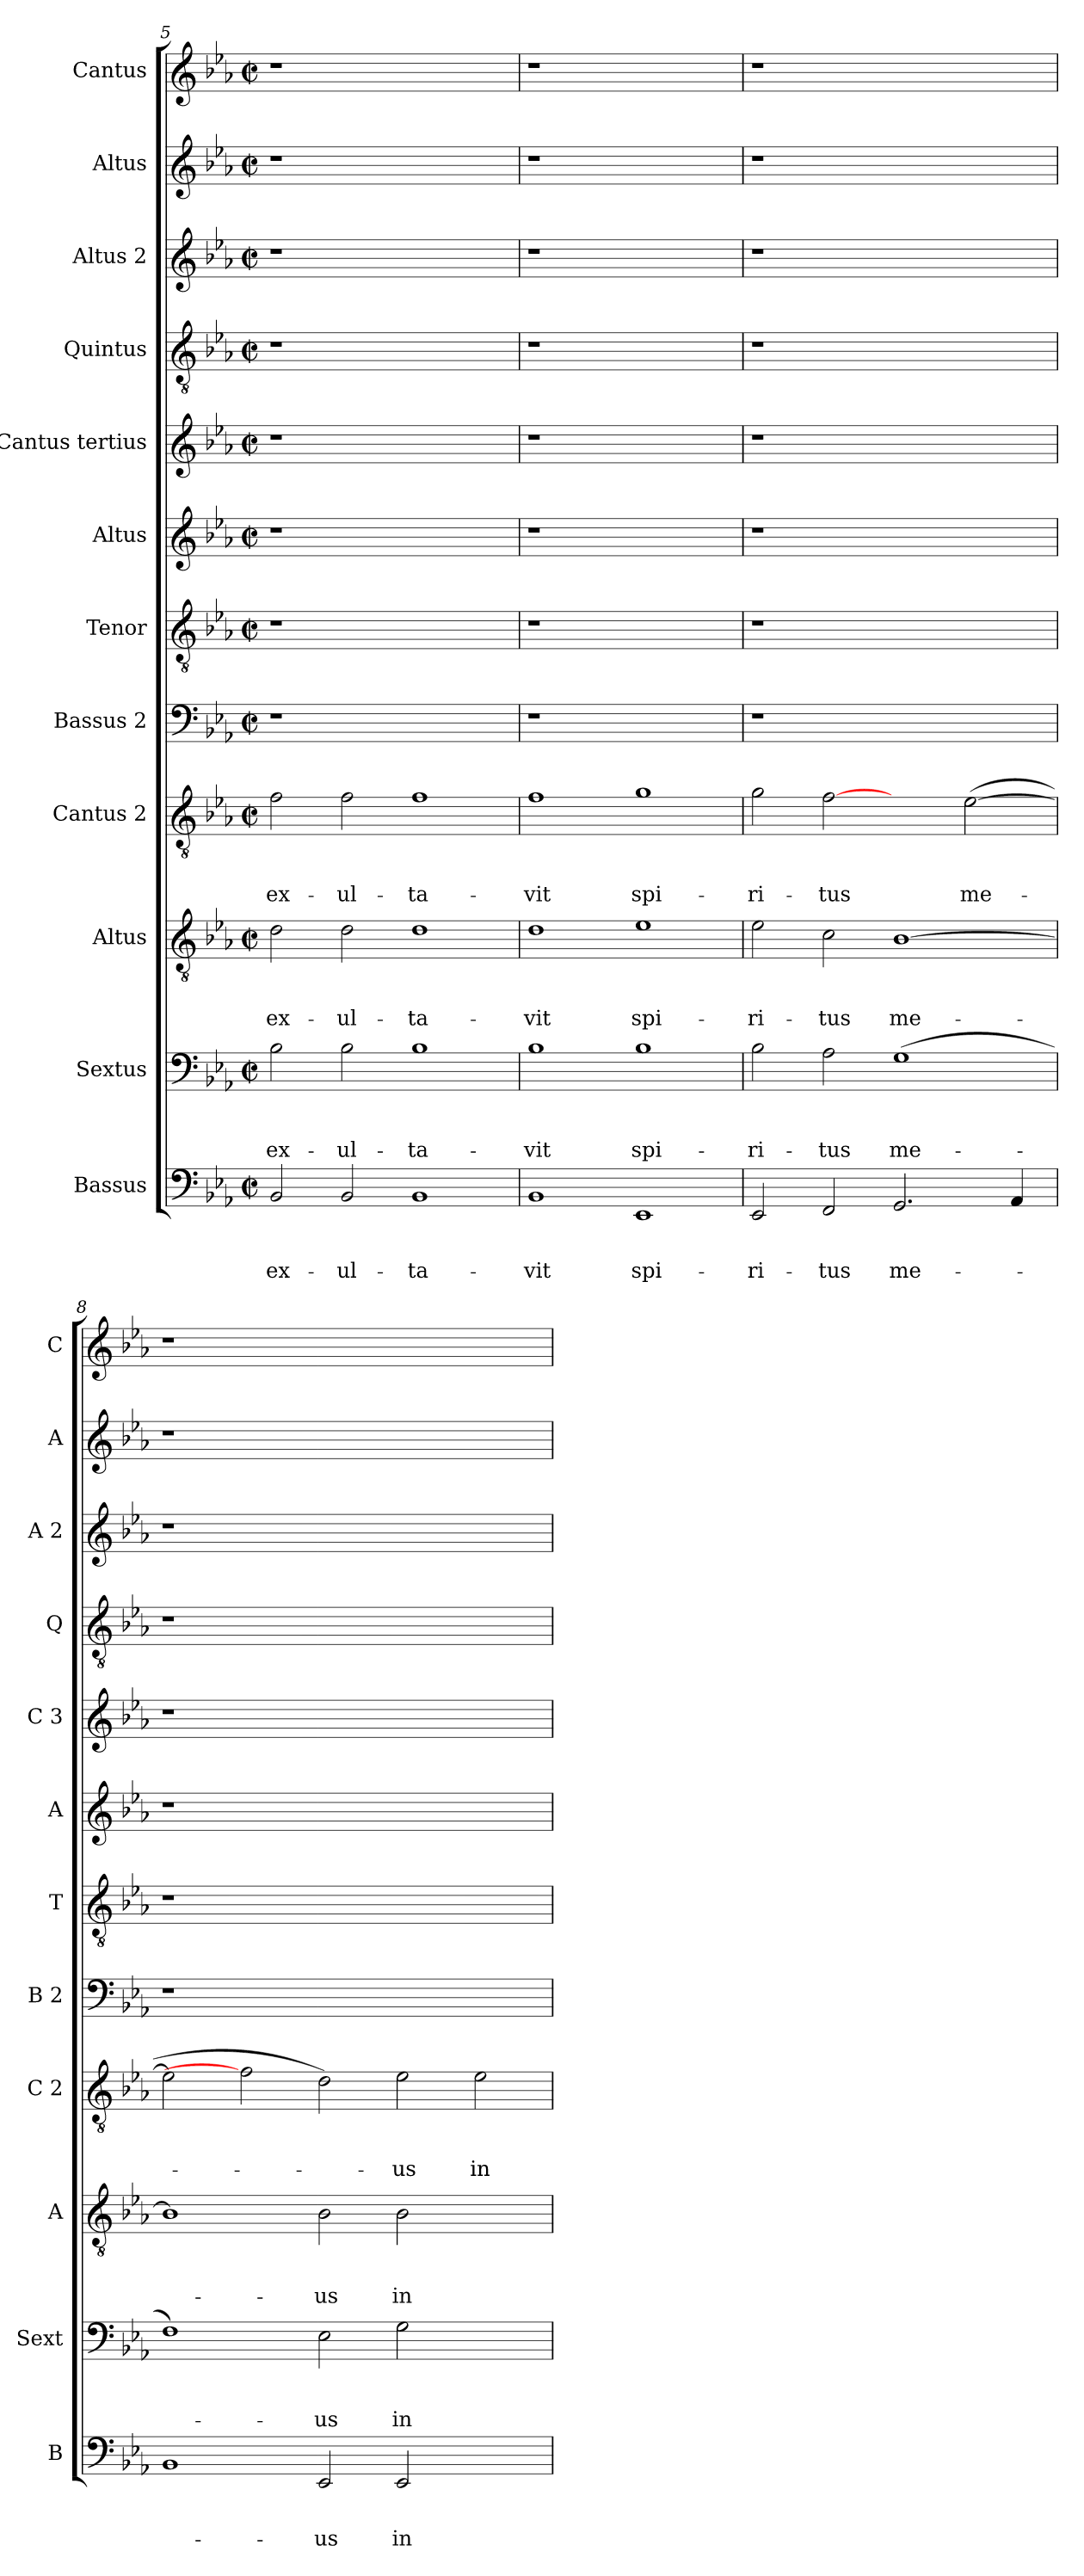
**kern	**text	**text	**text	**kern	**text	**text	**text	**kern	**text	**text	**text	**kern	**text	**text	**text	**kern	**kern	**kern	**kern	**kern	**kern	**kern	**kern
*part12	*part12	*part12	*part12	*part11	*part11	*part11	*part11	*part10	*part10	*part10	*part10	*part9	*part9	*part9	*part9	*part8	*part7	*part6	*part5	*part4	*part3	*part2	*part1
*staff12	*staff12	*staff12	*staff12	*staff11	*staff11	*staff11	*staff11	*staff10	*staff10	*staff10	*staff10	*staff9	*staff9	*staff9	*staff9	*staff8	*staff7	*staff6	*staff5	*staff4	*staff3	*staff2	*staff1
*I"Bassus	*	*	*	*I"Sextus	*	*	*	*I"Altus	*	*	*	*I"Cantus 2	*	*	*	*I"Bassus 2	*I"Tenor	*I"Altus	*I"Cantus  tertius	*I"Quintus	*I"Altus 2	*I"Altus	*I"Cantus
*I'B	*	*	*	*I'Sext	*	*	*	*I'A	*	*	*	*I'C 2	*	*	*	*I'B 2	*I'T	*I'A	*I'C 3	*I'Q	*I'A 2	*I'A	*I'C
!!LO:PB:g=z
*clefF4	*	*	*	*clefF4	*	*	*	*clefGv2	*	*	*	*clefGv2	*	*	*	*clefF4	*clefGv2	*clefG2	*clefG2	*clefGv2	*clefG2	*clefG2	*clefG2
*k[b-e-a-]	*	*	*	*k[b-e-a-]	*	*	*	*k[b-e-a-]	*	*	*	*k[b-e-a-]	*	*	*	*k[b-e-a-]	*k[b-e-a-]	*k[b-e-a-]	*k[b-e-a-]	*k[b-e-a-]	*k[b-e-a-]	*k[b-e-a-]	*k[b-e-a-]
*E-:	*	*	*	*E-:	*	*	*	*E-:	*	*	*	*E-:	*	*	*	*E-:	*E-:	*E-:	*E-:	*E-:	*E-:	*E-:	*E-:
*M2/2	*	*	*	*M2/2	*	*	*	*M2/2	*	*	*	*M2/2	*	*	*	*M2/2	*M2/2	*M2/2	*M2/2	*M2/2	*M2/2	*M2/2	*M2/2
*met(c|)	*	*	*	*met(c|)	*	*	*	*met(c|)	*	*	*	*met(c|)	*	*	*	*met(c|)	*met(c|)	*met(c|)	*met(c|)	*met(c|)	*met(c|)	*met(c|)	*met(c|)
=5	=5	=5	=5	=5	=5	=5	=5	=5	=5	=5	=5	=5	=5	=5	=5	=5	=5	=5	=5	=5	=5	=5	=5
!	!	!	!LO:LY:b	!	!	!	!LO:LY:b	!	!	!	!LO:LY:b	!	!	!	!LO:LY:b	!	!	!	!	!	!	!	!
2BB-/	.	.	ex-	2B-\	.	.	ex-	2d\	.	.	ex-	2f\	.	.	ex-	1r	1r	1r	1r	1r	1r	1r	1r
!	!	!	!LO:LY:b	!	!	!	!LO:LY:b	!	!	!	!LO:LY:b	!	!	!	!LO:LY:b	!	!	!	!	!	!	!	!
2BB-/	.	.	-ul-	2B-\	.	.	-ul-	2d\	.	.	-ul-	2f\	.	.	-ul-	.	.	.	.	.	.	.	.
!	!	!	!LO:LY:b	!	!	!	!LO:LY:b	!	!	!	!LO:LY:b	!	!	!	!LO:LY:b	!	!	!	!	!	!	!	!
1BB-	.	.	-ta-	1B-	.	.	-ta-	1d	.	.	-ta-	1f	.	.	-ta-	1ryy	1ryy	1ryy	1ryy	1ryy	1ryy	1ryy	1ryy
=6	=6	=6	=6	=6	=6	=6	=6	=6	=6	=6	=6	=6	=6	=6	=6	=6	=6	=6	=6	=6	=6	=6	=6
!	!	!	!LO:LY:b	!	!	!	!LO:LY:b	!	!	!	!LO:LY:b	!	!	!	!LO:LY:b	!	!	!	!	!	!	!	!
1BB-	.	.	-vit	1B-	.	.	-vit	1d	.	.	-vit	1f	.	.	-vit	1r	1r	1r	1r	1r	1r	1r	1r
!	!	!	!LO:LY:b	!	!	!	!LO:LY:b	!	!	!	!LO:LY:b	!	!	!	!LO:LY:b	!	!	!	!	!	!	!	!
1EE-	.	.	spi-	1B-	.	.	spi-	1e-	.	.	spi-	1g	.	.	spi-	1ryy	1ryy	1ryy	1ryy	1ryy	1ryy	1ryy	1ryy
=7	=7	=7	=7	=7	=7	=7	=7	=7	=7	=7	=7	=7	=7	=7	=7	=7	=7	=7	=7	=7	=7	=7	=7
!	!	!	!LO:LY:b	!	!	!	!LO:LY:b	!	!	!	!LO:LY:b	!	!	!	!LO:LY:b	!	!	!	!	!	!	!	!
2EE-/	.	.	-ri-	2B-\	.	.	-ri-	2e-\	.	.	-ri-	2g\	.	.	-ri-	1r	1r	1r	1r	1r	1r	1r	1r
!	!	!	!LO:LY:b	!	!	!	!LO:LY:b	!	!	!	!LO:LY:b	!	!	!	!LO:LY:b	!	!	!	!	!	!	!	!
2FF/	.	.	-tus	2A-\	.	.	-tus	2c\	.	.	-tus	[2f	.	.	-tus	.	.	.	.	.	.	.	.
!	!	!	!LO:LY:b	!	!	!	!LO:LY:b	!	!	!	!LO:LY:b	!	!	!	!	!	!	!	!	!	!	!	!
2.GG/	.	.	me-	(>1G	.	.	me-	[1B-	.	.	me-	2ryy	.	.	.	1ryy	1ryy	1ryy	1ryy	1ryy	1ryy	1ryy	1ryy
!	!	!	!	!	!	!	!	!	!	!	!	!	!	!	!LO:LY:b	!	!	!	!	!	!	!	!
.	.	.	.	.	.	.	.	.	.	.	.	(>[2e-\	.	.	me-	.	.	.	.	.	.	.	.
4AA-/	.	.	.	.	.	.	.	.	.	.	.	.	.	.	.	.	.	.	.	.	.	.	.
=8	=8	=8	=8	=8	=8	=8	=8	=8	=8	=8	=8	=8	=8	=8	=8	=8	=8	=8	=8	=8	=8	=8	=8
1BB-	.	.	.	1F)	.	.	.	1B-]	.	.	.	2e-\]	.	.	.	1r	1r	1r	1r	1r	1r	1r	1r
.	.	.	.	.	.	.	.	.	.	.	.	2f]	.	.	.	.	.	.	.	.	.	.	.
!	!	!	!LO:LY:b	!	!	!	!LO:LY:b	!	!	!	!LO:LY:b	!	!	!	!	!	!	!	!	!	!	!	!
2EE-/	.	.	-us	2E-\	.	.	-us	2B-\	.	.	-us	2d\)	.	.	.	1.ryy	1.ryy	1.ryy	1.ryy	1.ryy	1.ryy	1.ryy	1.ryy
!	!	!	!LO:LY:b	!	!	!	!LO:LY:b	!	!	!	!LO:LY:b	!	!	!	!LO:LY:b	!	!	!	!	!	!	!	!
2EE-/	.	.	in	2G\	.	.	in	2B-\	.	.	in	2e-\	.	.	-us	.	.	.	.	.	.	.	.
!	!	!	!	!	!	!	!	!	!	!	!	!	!	!	!LO:LY:b	!	!	!	!	!	!	!	!
2ryy	.	.	.	2ryy	.	.	.	2ryy	.	.	.	2e-\	.	.	in	.	.	.	.	.	.	.	.
=	=	=	=	=	=	=	=	=	=	=	=	=	=	=	=	=	=	=	=	=	=	=	=
*-	*-	*-	*-	*-	*-	*-	*-	*-	*-	*-	*-	*-	*-	*-	*-	*-	*-	*-	*-	*-	*-	*-	*-
